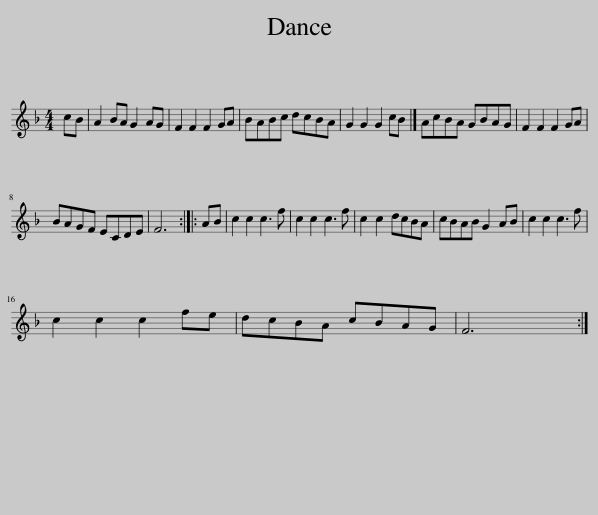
X:1
L:1/8
M:4/4
I:linebreak $
K:F
V:1 treble
V:1
 cB | A2 BA G2 AG | F2 F2 F2 GA | BABc dcBA | G2 G2 G2 cB |] %5
 AcBA GBAG | F2 F2 F2 GA |$ BAGF ECDE | F6 :: AB | %10
 c2 c2 c3 f | c2 c2 c3 f | c2 c2 dcBA | cBAB G2 AB | c2 c2 c3 f |$ %15
 c2 c2 c2 fe | dcBA cBAG | F6 :| %18
